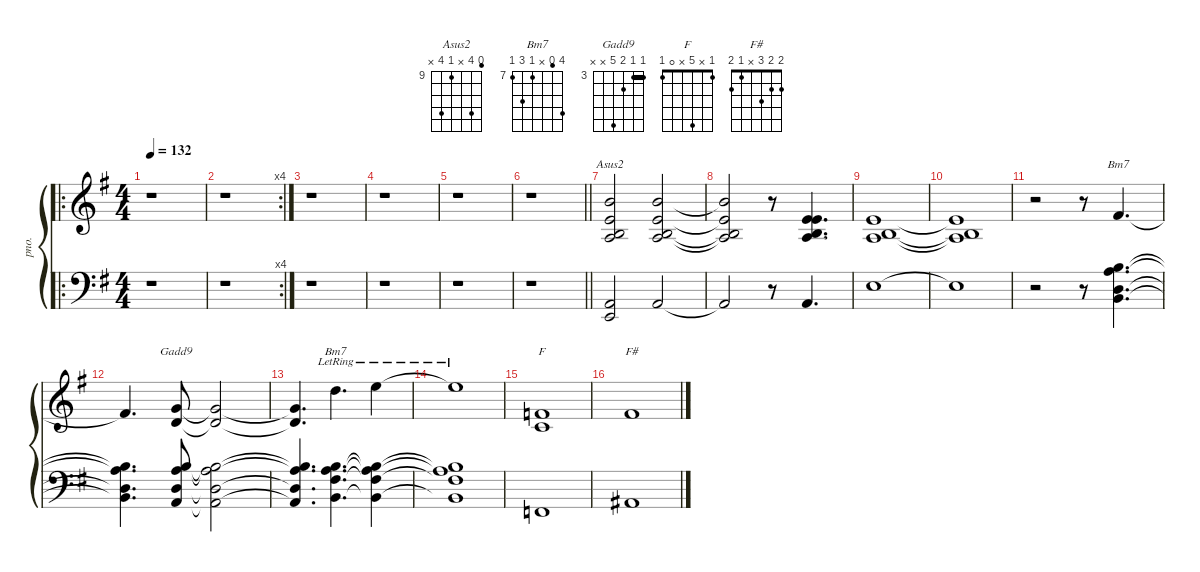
\defaultSystemsLayout 4
\hideDynamics
\bracketExtendMode groupsimilarinstruments
\otherSystemsTrackNameOrientation horizontal
\track ("Piano" "pno.") {defaultSystemsLayout 4 instrument acousticgrandpiano}
\staff {score}
\tuning (E4 B3 G3 D3 A2 E2)
\chord ("Asus2" 8 12 x 9 12 x) {firstfret 9 showfingering false}
\chord ("Bm7" 2 0 2 0 2 x)
\chord ("Gadd9" 3 3 4 7 x x) {firstfret 3 showfingering false barre 3}
\chord ("Bm7" 10 6 x 7 9 7) {firstfret 7}
\chord ("F" 1 x 5 x 0 1)
\chord ("F#" 2 2 3 x 1 2)
\ro
\ts (4 4)
\tempo 132
\clef g2
\ks eminor
r.1{dy mf instrument acousticgrandpiano beam Down} |
\rc 4
r.1{beam Down} |
r.1{beam Down} |
r.1{beam Down} |
r.1{beam Down} |
\barLineRight lightlight
r.1{beam Down} |
(12.2{acc forcenatural} 0.1{acc forcenatural} 9.4{acc forcenatural} 12.5{acc forcenatural}).2{ch "Asus2" beam Up} (12.2{acc forcenatural} 0.1{acc forcenatural} 9.4{acc forcenatural} 12.5{acc forcenatural}).2{beam Up} |
(12.5{t acc forcenatural} 9.4{t acc forcenatural} 0.1{t acc forcenatural} 12.2{t acc forcenatural}).2{beam Up} r.8{beam Up} (0.1{acc forcenatural} 5.2{acc forcenatural} 4.3{acc forcenatural} 7.4{acc forcenatural}).4{d beam Up} |
(0.1{acc forcenatural} 4.3{acc forcenatural} 7.4{acc forcenatural}).1{beam Up} |
(7.4{t acc forcenatural} 4.3{t acc forcenatural} 0.1{t acc forcenatural}).1{beam Up} |
r.2{beam Down} r.8{beam Down} 2.1{acc #}.4{d ch "Bm7" beam Up} |
2.1{t acc #}.4{d beam Up} (3.1{acc forcenatural} 3.2{acc forcenatural}).8{ch "Gadd9" beam Up} (3.2{t acc forcenatural} 3.1{t acc forcenatural}).2{beam Up} |
(3.2{t acc forcenatural} 3.1{t acc forcenatural}).4{d beam Up} 15.2{lr acc forcenatural}.4{d ch "Bm7" beam Down} 12.1{lr acc forcenatural}.4{beam Down} |
12.1{lr t acc forcenatural}.1{beam Down} |
(1.1{acc forcenatural} 1.2{acc forcenatural}).1{ch "F" beam Up} |
2.1{acc #}.1{ch "F#" beam Up}
\staff {score}
\tuning (G2 D2 A1 E1 B0)
\clef f4
\ottava regular
\simile none
\ks eminor
r.1{dy mf beam Down} |
r.1{beam Down} |
r.1{beam Down} |
r.1{beam Down} |
r.1{beam Down} |
\barLineRight lightlight
r.1{beam Down} |
(17.4{acc forcenatural} 17.5{acc forcenatural}).2{beam Up} 17.4{acc forcenatural}.2{beam Up} |
17.4{t acc forcenatural}.2{beam Up} r.8{beam Up} 17.4{acc forcenatural}.4{d beam Up} |
19.3{acc forcenatural}.1{beam Down} |
19.3{t acc forcenatural}.1{beam Down} |
r.2{beam Down} r.8{beam Down} (17.3{acc forcenatural} 19.4{acc forcenatural} 19.2{acc forcenatural} 16.1{acc forcenatural}).4{d beam Down} |
(19.4{t acc forcenatural} 17.3{t acc forcenatural} 19.2{t acc forcenatural} 16.1{t acc forcenatural}).4{d beam Down} (17.3{acc forcenatural} 17.4{acc forcenatural} 19.2{acc forcenatural} 16.1{acc forcenatural}).8{beam Up} (17.4{t acc forcenatural} 17.3{t acc forcenatural} 19.2{t acc forcenatural} 16.1{t acc forcenatural}).2{beam Down} |
(17.4{t acc forcenatural} 17.3{t acc forcenatural} 19.2{t acc forcenatural} 16.1{t acc forcenatural}).4{d beam Up} (31.4{acc forcenatural} 24.3{acc forcenatural} 16.2{acc #} 4.1{acc forcenatural}).4{d beam Down} (16.2{t acc #} 24.3{t acc forcenatural} 31.4{t acc forcenatural} 4.1{t acc forcenatural}).4{beam Down} |
(31.4{t acc forcenatural} 24.3{t acc forcenatural} 16.2{t acc #} 4.1{t acc forcenatural}).1{beam Down} |
3.2{acc forcenatural}.1{beam Up} |
3.1{acc #}.1{beam Up}
